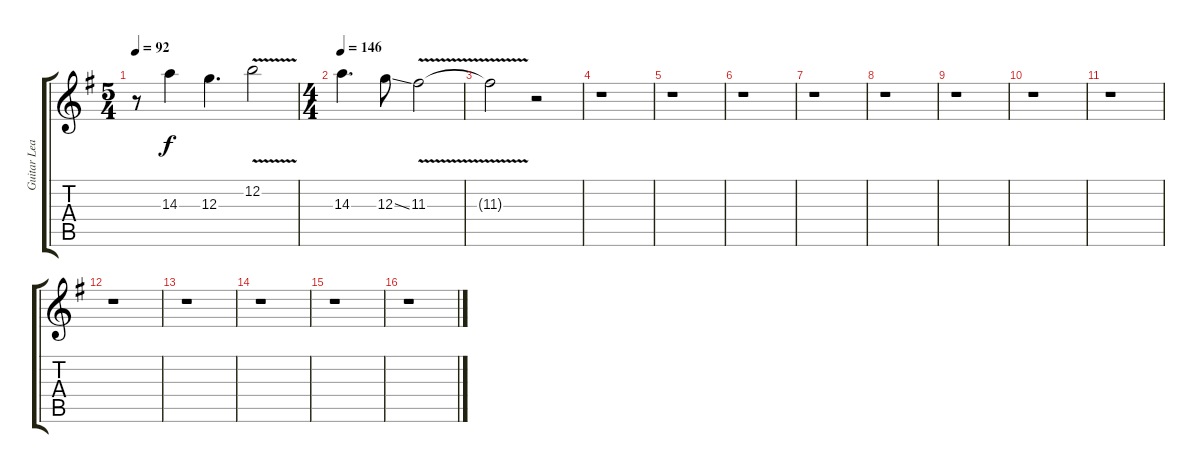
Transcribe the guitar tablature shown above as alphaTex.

\track ("Guitar Leads 2" "Guitar Lea") {instrument overdrivenguitar}
\staff {score tabs}
\tuning (E4 B3 G3 D3 A2 E2) {hide}
\ts (5 4)
\tempo 92
\clef g2
\ks g
r.8{dy f} 14.3.4 12.3.4{d} 12.2{v}.2 |
\ts (4 4)
\tempo 146
14.3.4{d} 12.3{ss}.8 11.3{v}.2 |
11.3{t}.2 r.2 |
r.1 |
r.1 |
r.1 |
r.1 |
r.1 |
r.1 |
r.1 |
r.1 |
r.1 |
r.1 |
r.1 |
r.1 |
r.1
